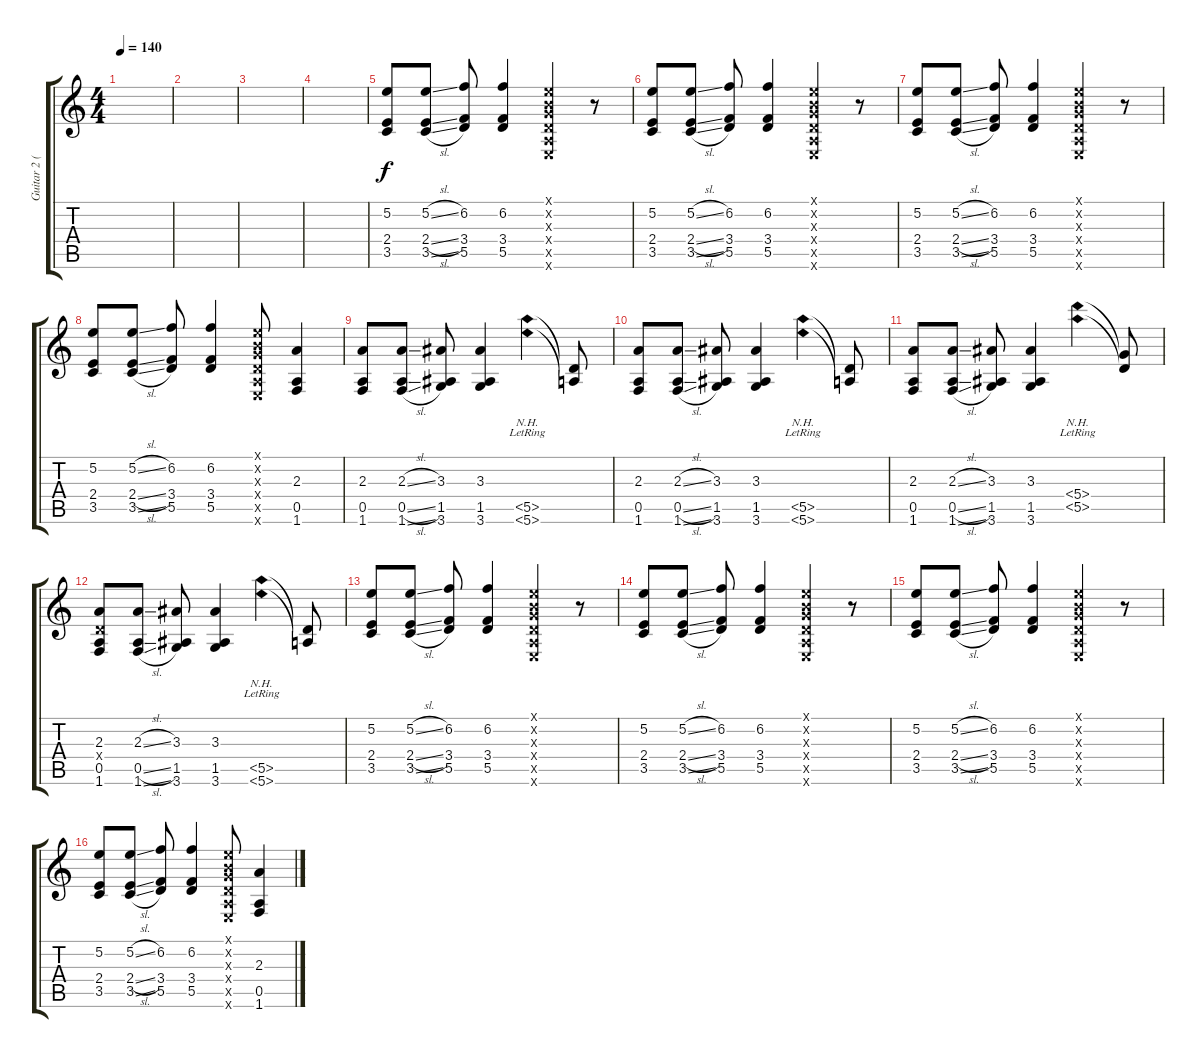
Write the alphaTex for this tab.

\track ("Guitar 2 (Distortion)" "Guitar 2 (") {instrument distortionguitar}
\staff {score tabs}
\tuning (E4 B3 G3 D3 A2 E2) {hide}
\ts (4 4)
\tempo 140
\clef g2
\ks c
|
|
|
|
(5.2 2.4 3.5).8 (5.2{sl} 2.4{sl} 3.5{sl}).8 (6.2 3.4 5.5).8 (6.2 3.4 5.5).4 (0.1{x} 0.2{x} 0.3{x} 0.4{x} 0.5{x} 0.6{x}).4 r.8 |
(5.2 2.4 3.5).8 (5.2{sl} 2.4{sl} 3.5{sl}).8 (6.2 3.4 5.5).8 (6.2 3.4 5.5).4 (0.1{x} 0.2{x} 0.3{x} 0.4{x} 0.5{x} 0.6{x}).4 r.8 |
(5.2 2.4 3.5).8 (5.2{sl} 2.4{sl} 3.5{sl}).8 (6.2 3.4 5.5).8 (6.2 3.4 5.5).4 (0.1{x} 0.2{x} 0.3{x} 0.4{x} 0.5{x} 0.6{x}).4 r.8 |
(5.2 2.4 3.5).8 (5.2{sl} 2.4{sl} 3.5{sl}).8 (6.2 3.4 5.5).8 (6.2 3.4 5.5).4 (0.1{x} 0.2{x} 0.3{x} 0.4{x} 0.5{x} 0.6{x}).8 (2.3 0.5 1.6).4 |
(2.3 0.5 1.6).8 (2.3{sl} 0.5{sl} 1.6{sl}).8 (3.3 1.5 3.6).8 (3.3 1.5 3.6).4 (5.5{nh lr} 5.6{nh lr}).4 (5.5{t} 5.6{t}).8 |
(2.3 0.5 1.6).8 (2.3{sl} 0.5{sl} 1.6{sl}).8 (3.3 1.5 3.6).8 (3.3 1.5 3.6).4 (5.5{nh lr} 5.6{nh lr}).4 (5.5{t} 5.6{t}).8 |
(2.3 0.5 1.6).8 (2.3{sl} 0.5{sl} 1.6{sl}).8 (3.3 1.5 3.6).8 (3.3 1.5 3.6).4 (5.4{nh} 5.5{nh lr}).4 (5.4{t} 5.5{t}).8 |
(2.3 0.4{x} 0.5 1.6).8 (2.3{sl} 0.5{sl} 1.6{sl}).8 (3.3 1.5 3.6).8 (3.3 1.5 3.6).4 (5.5{nh lr} 5.6{nh lr}).4 (5.5{t} 5.6{t}).8 |
(5.2 2.4 3.5).8 (5.2{sl} 2.4{sl} 3.5{sl}).8 (6.2 3.4 5.5).8 (6.2 3.4 5.5).4 (0.1{x} 0.2{x} 0.3{x} 0.4{x} 0.5{x} 0.6{x}).4 r.8 |
(5.2 2.4 3.5).8 (5.2{sl} 2.4{sl} 3.5{sl}).8 (6.2 3.4 5.5).8 (6.2 3.4 5.5).4 (0.1{x} 0.2{x} 0.3{x} 0.4{x} 0.5{x} 0.6{x}).4 r.8 |
(5.2 2.4 3.5).8 (5.2{sl} 2.4{sl} 3.5{sl}).8 (6.2 3.4 5.5).8 (6.2 3.4 5.5).4 (0.1{x} 0.2{x} 0.3{x} 0.4{x} 0.5{x} 0.6{x}).4 r.8 |
(5.2 2.4 3.5).8 (5.2{sl} 2.4{sl} 3.5{sl}).8 (6.2 3.4 5.5).8 (6.2 3.4 5.5).4 (0.1{x} 0.2{x} 0.3{x} 0.4{x} 0.5{x} 0.6{x}).8 (2.3 0.5 1.6).4
